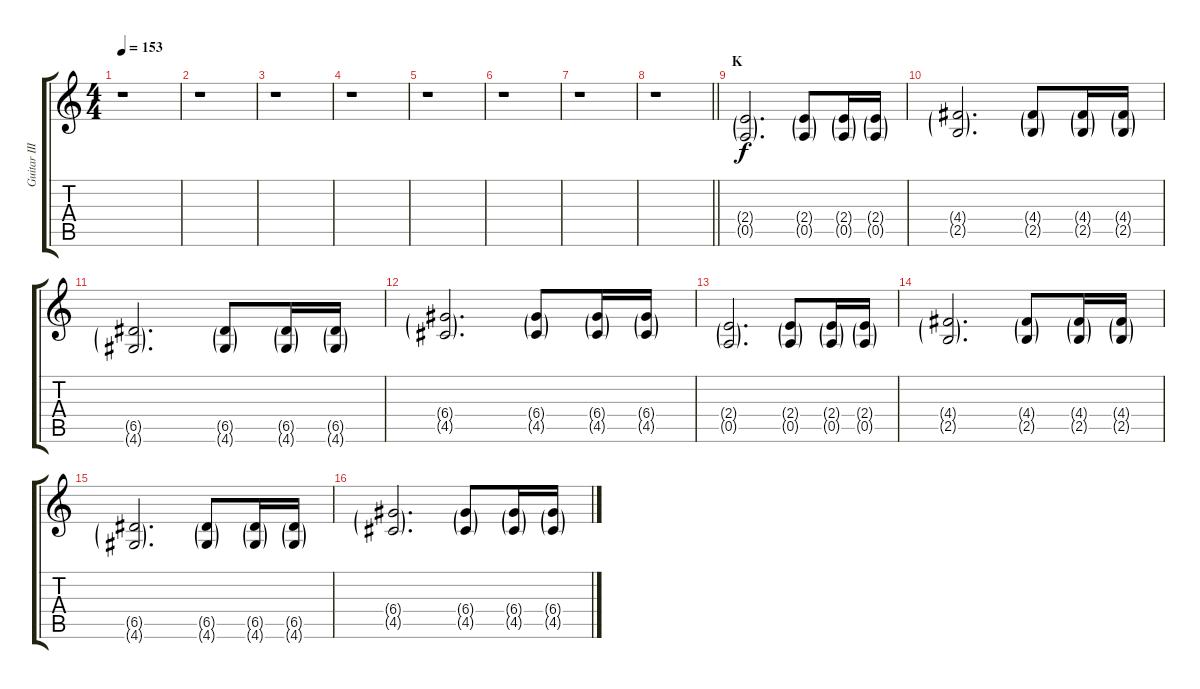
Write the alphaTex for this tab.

\track ("Guitar III" "Guitar III") {instrument distortionguitar}
\staff {score tabs}
\tuning (E4 B3 G3 D3 A2 E2) {hide}
\ts (4 4)
\tempo 153
\clef g2
\ks c
r.1{dy f} |
r.1 |
r.1 |
r.1 |
r.1 |
r.1 |
r.1 |
\barLineRight lightlight
r.1 |
\section ("" "K")
(2.4{g} 0.5{g}).2{d} (2.4{g} 0.5{g}).8 (2.4{g} 0.5{g}).16 (2.4{g} 0.5{g}).16 |
(4.4{g} 2.5{g}).2{d} (4.4{g} 2.5{g}).8 (4.4{g} 2.5{g}).16 (4.4{g} 2.5{g}).16 |
(6.5{g} 4.6{g}).2{d} (6.5{g} 4.6{g}).8 (6.5{g} 4.6{g}).16 (6.5{g} 4.6{g}).16 |
(6.4{g} 4.5{g}).2{d} (6.4{g} 4.5{g}).8 (6.4{g} 4.5{g}).16 (6.4{g} 4.5{g}).16 |
(2.4{g} 0.5{g}).2{d} (2.4{g} 0.5{g}).8 (2.4{g} 0.5{g}).16 (2.4{g} 0.5{g}).16 |
(4.4{g} 2.5{g}).2{d} (4.4{g} 2.5{g}).8 (4.4{g} 2.5{g}).16 (4.4{g} 2.5{g}).16 |
(6.5{g} 4.6{g}).2{d} (6.5{g} 4.6{g}).8 (6.5{g} 4.6{g}).16 (6.5{g} 4.6{g}).16 |
(6.4{g} 4.5{g}).2{d} (6.4{g} 4.5{g}).8 (6.4{g} 4.5{g}).16 (6.4{g} 4.5{g}).16
